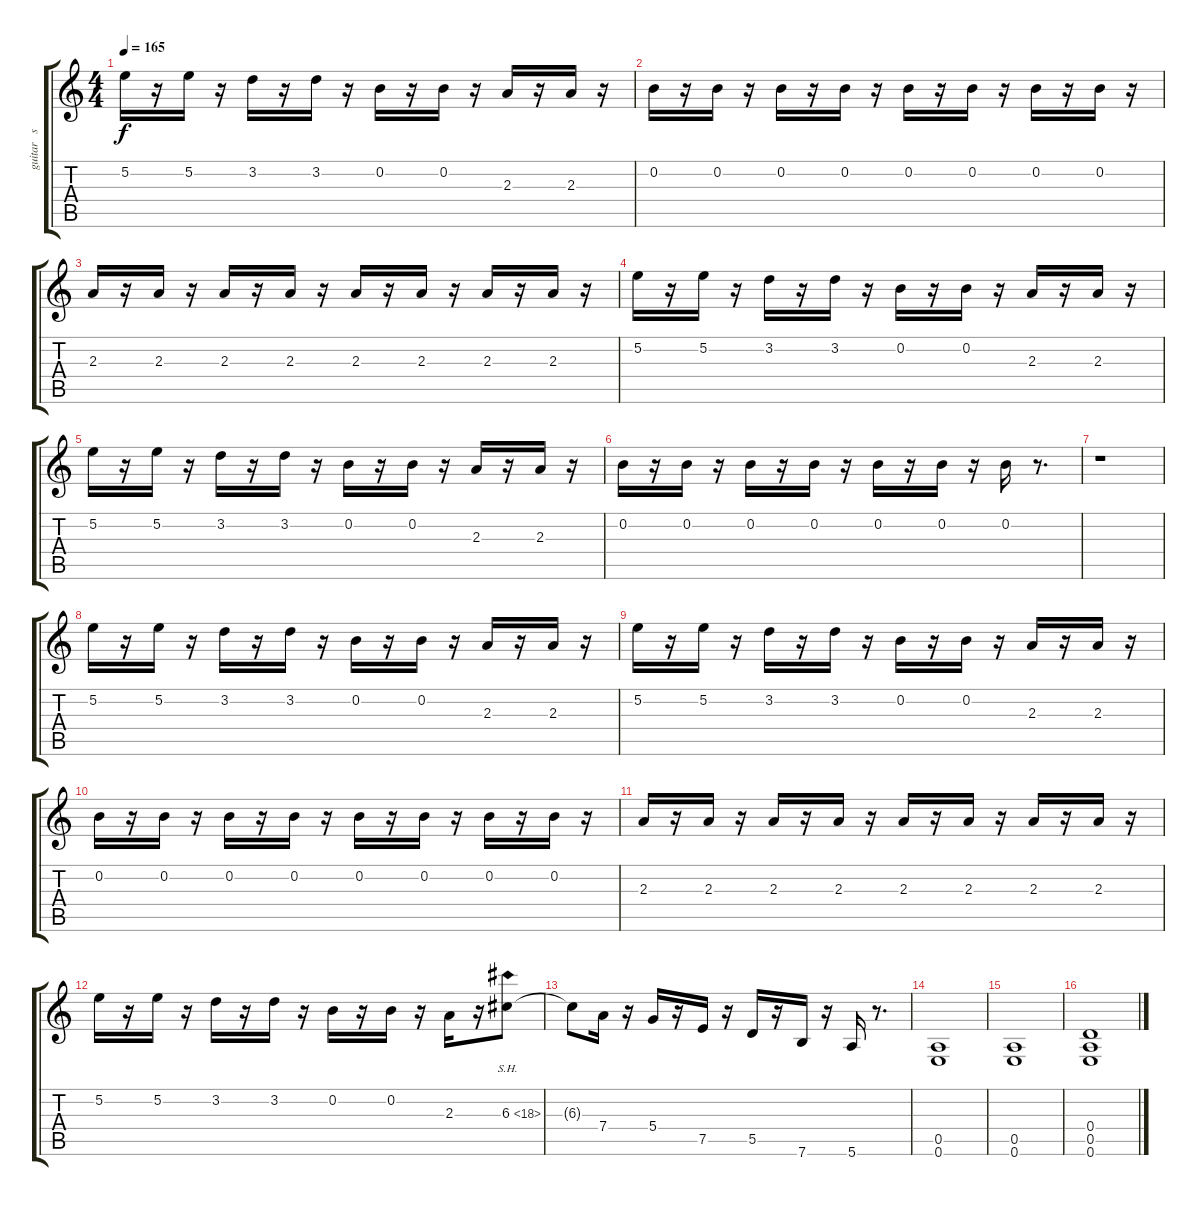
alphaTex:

\track ("guitar   solo   one" "guitar   s") {instrument overdrivenguitar}
\staff {score tabs}
\tuning (E4 B3 G3 D3 A2 E2) {hide}
\ts (4 4)
\tempo 165
\clef g2
\ks c
5.2.16{dy f} r.16 5.2.16 r.16 3.2.16 r.16 3.2.16 r.16 0.2.16 r.16 0.2.16 r.16 2.3.16 r.16 2.3.16 r.16 |
0.2.16 r.16 0.2.16 r.16 0.2.16 r.16 0.2.16 r.16 0.2.16 r.16 0.2.16 r.16 0.2.16 r.16 0.2.16 r.16 |
2.3.16 r.16 2.3.16 r.16 2.3.16 r.16 2.3.16 r.16 2.3.16 r.16 2.3.16 r.16 2.3.16 r.16 2.3.16 r.16 |
5.2.16 r.16 5.2.16 r.16 3.2.16 r.16 3.2.16 r.16 0.2.16 r.16 0.2.16 r.16 2.3.16 r.16 2.3.16 r.16 |
5.2.16 r.16 5.2.16 r.16 3.2.16 r.16 3.2.16 r.16 0.2.16 r.16 0.2.16 r.16 2.3.16 r.16 2.3.16 r.16 |
0.2.16 r.16 0.2.16 r.16 0.2.16 r.16 0.2.16 r.16 0.2.16 r.16 0.2.16 r.16 0.2.16 r.8{d} |
r.1 |
5.2.16 r.16 5.2.16 r.16 3.2.16 r.16 3.2.16 r.16 0.2.16 r.16 0.2.16 r.16 2.3.16 r.16 2.3.16 r.16 |
5.2.16 r.16 5.2.16 r.16 3.2.16 r.16 3.2.16 r.16 0.2.16 r.16 0.2.16 r.16 2.3.16 r.16 2.3.16 r.16 |
0.2.16 r.16 0.2.16 r.16 0.2.16 r.16 0.2.16 r.16 0.2.16 r.16 0.2.16 r.16 0.2.16 r.16 0.2.16 r.16 |
2.3.16 r.16 2.3.16 r.16 2.3.16 r.16 2.3.16 r.16 2.3.16 r.16 2.3.16 r.16 2.3.16 r.16 2.3.16 r.16 |
5.2.16 r.16 5.2.16 r.16 3.2.16 r.16 3.2.16 r.16 0.2.16 r.16 0.2.16 r.16 2.3.16 r.16 6.3{sh 12}.8 |
6.3{t}.8 7.4.16 r.16 5.4.16 r.16 7.5.16 r.16 5.5.16 r.16 7.6.16 r.16 5.6.16 r.8{d} |
(0.5 0.6).1{volume 14 instrument reversecymbal} |
(0.5 0.6).1 |
(0.4 0.5 0.6).1
